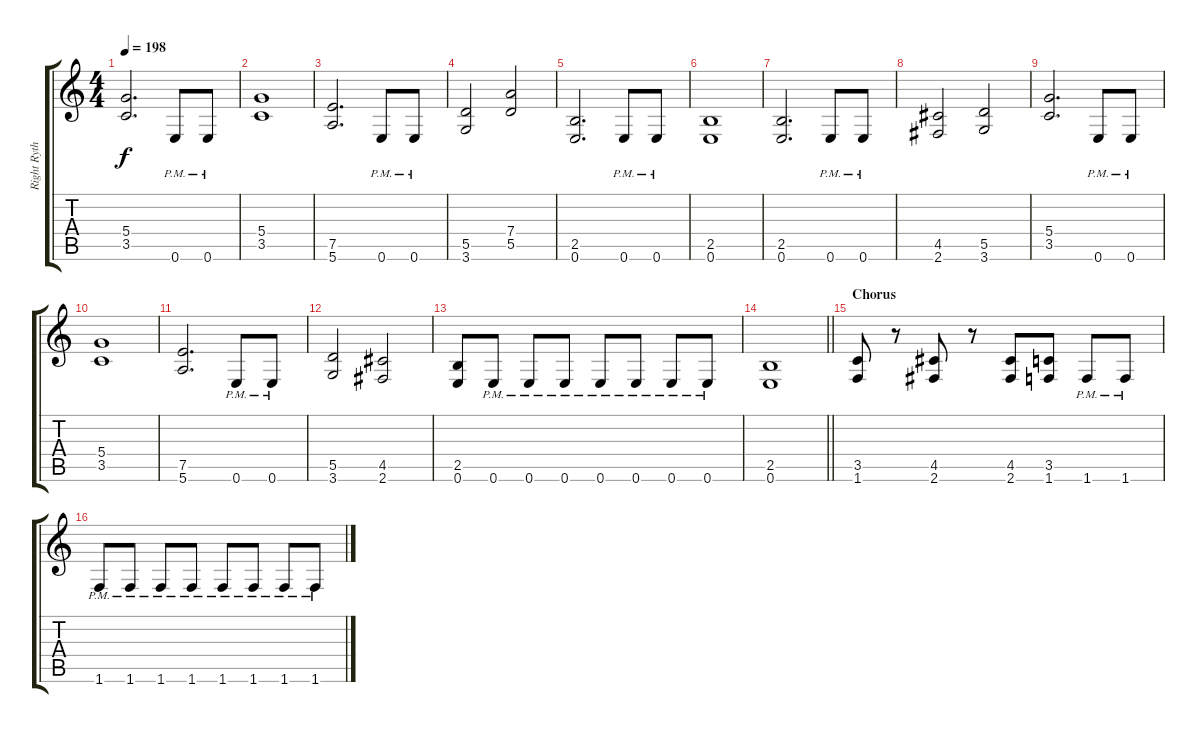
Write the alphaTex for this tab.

\track ("Right Rythm Guitar" "Right Ryth") {instrument distortionguitar}
\staff {score tabs}
\tuning (E4 B3 G3 D3 A2 E2) {hide}
\ts (4 4)
\tempo 198
\clef g2
\ks c
(5.4 3.5).2{d dy f} 0.6{pm}.8 0.6{pm}.8 |
(5.4 3.5).1 |
(7.5 5.6).2{d} 0.6{pm}.8 0.6{pm}.8 |
(5.5 3.6).2 (7.4 5.5).2 |
(2.5 0.6).2{d} 0.6{pm}.8 0.6{pm}.8 |
(2.5 0.6).1 |
(2.5 0.6).2{d} 0.6{pm}.8 0.6{pm}.8 |
(4.5 2.6).2 (5.5 3.6).2 |
(5.4 3.5).2{d} 0.6{pm}.8 0.6{pm}.8 |
(5.4 3.5).1 |
(7.5 5.6).2{d} 0.6{pm}.8 0.6{pm}.8 |
(5.5 3.6).2 (4.5 2.6).2 |
(2.5 0.6).8 0.6{pm}.8 0.6{pm}.8 0.6{pm}.8 0.6{pm}.8 0.6{pm}.8 0.6{pm}.8 0.6{pm}.8 |
\barLineRight lightlight
(2.5 0.6).1 |
\section ("" "Chorus")
(3.5 1.6).8 r.8 (4.5 2.6).8 r.8 (4.5 2.6).8 (3.5 1.6).8 1.6{pm}.8 1.6{pm}.8 |
1.6{pm}.8 1.6{pm}.8 1.6{pm}.8 1.6{pm}.8 1.6{pm}.8 1.6{pm}.8 1.6{pm}.8 1.6{pm}.8
